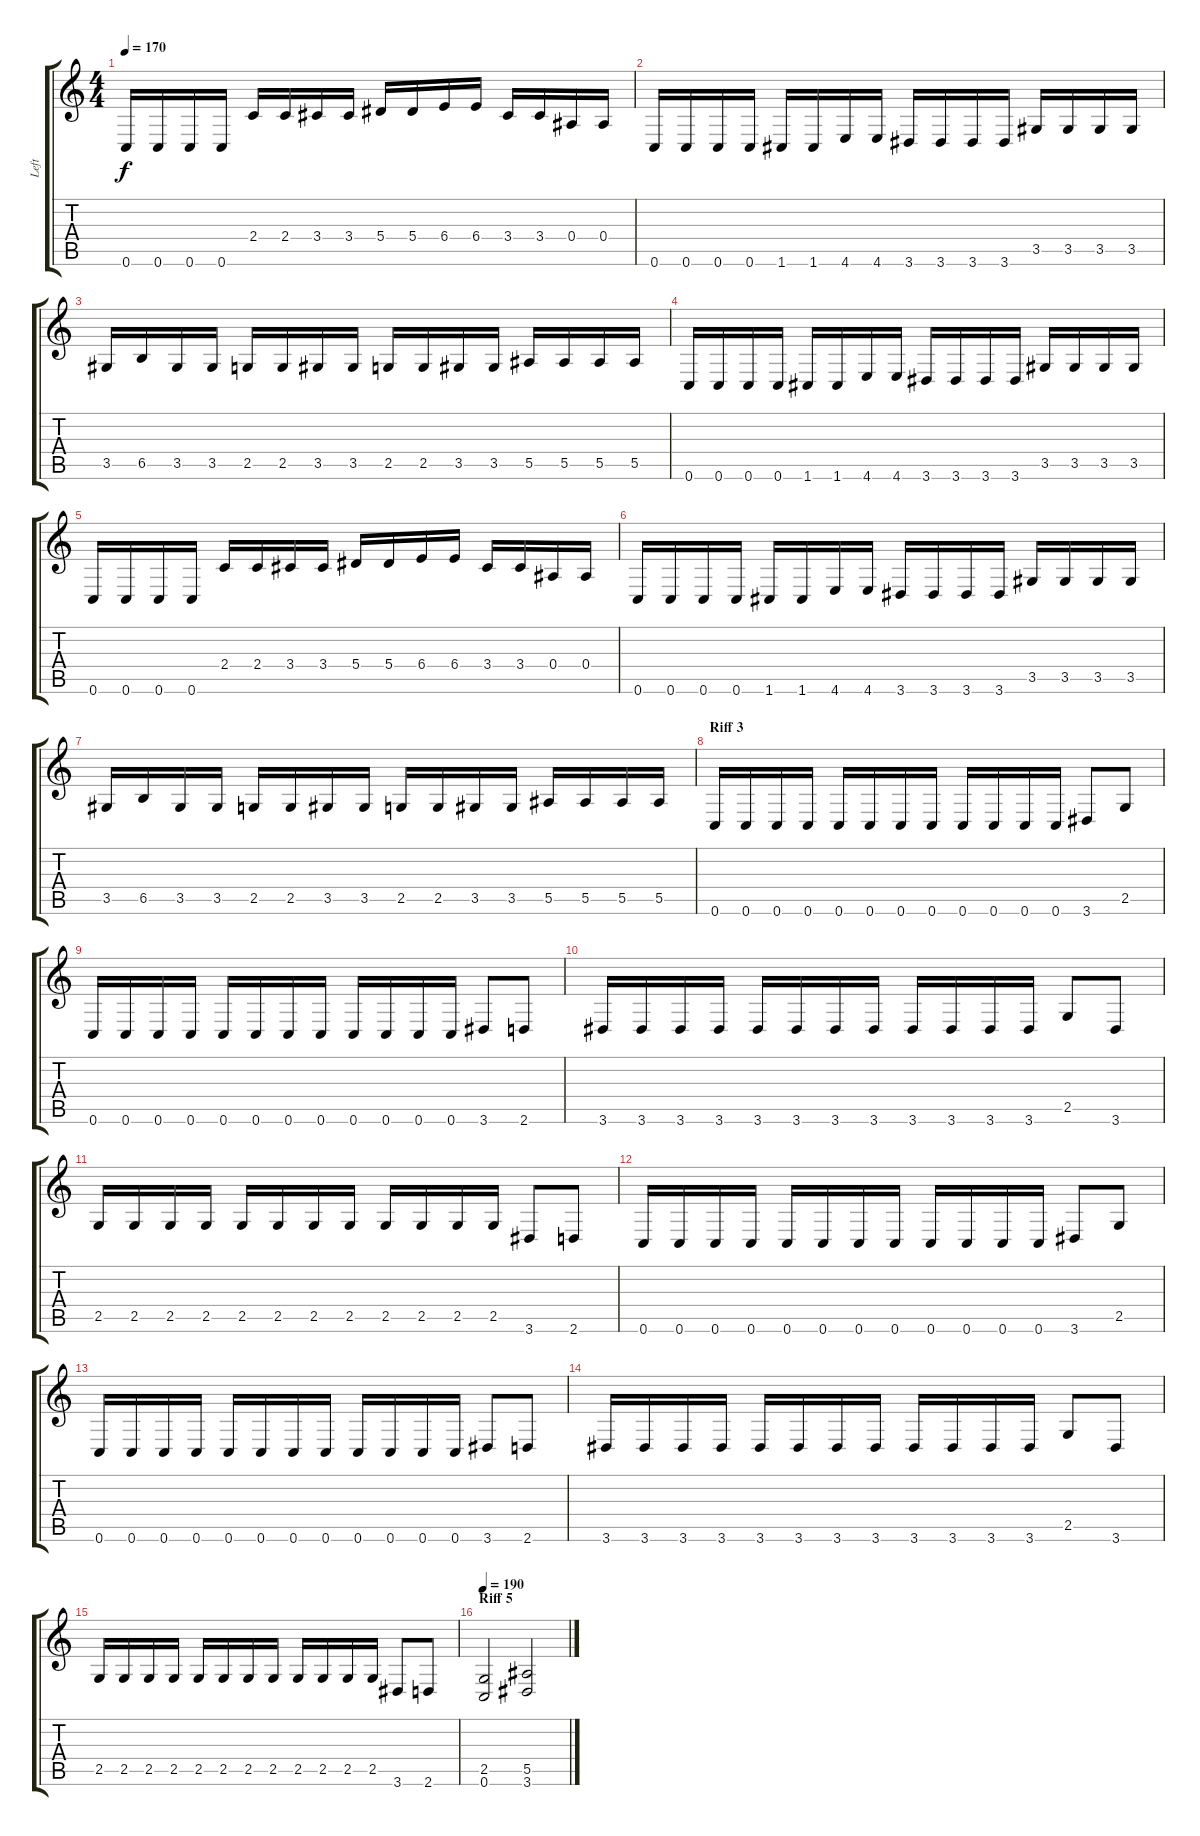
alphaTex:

\track ("Left" "Left") {instrument distortionguitar}
\staff {score tabs}
\tuning (C4 G3 Eb3 Bb2 F2 C2) {hide}
\ts (4 4)
\tempo 170
\clef g2
\ks c
0.6.16{dy f} 0.6.16 0.6.16 0.6.16 2.4.16 2.4.16 3.4.16 3.4.16 5.4.16 5.4.16 6.4.16 6.4.16 3.4.16 3.4.16 0.4.16 0.4.16 |
0.6.16 0.6.16 0.6.16 0.6.16 1.6.16 1.6.16 4.6.16 4.6.16 3.6.16 3.6.16 3.6.16 3.6.16 3.5.16 3.5.16 3.5.16 3.5.16 |
3.5.16 6.5.16 3.5.16 3.5.16 2.5.16 2.5.16 3.5.16 3.5.16 2.5.16 2.5.16 3.5.16 3.5.16 5.5.16 5.5.16 5.5.16 5.5.16 |
0.6.16 0.6.16 0.6.16 0.6.16 1.6.16 1.6.16 4.6.16 4.6.16 3.6.16 3.6.16 3.6.16 3.6.16 3.5.16 3.5.16 3.5.16 3.5.16 |
0.6.16 0.6.16 0.6.16 0.6.16 2.4.16 2.4.16 3.4.16 3.4.16 5.4.16 5.4.16 6.4.16 6.4.16 3.4.16 3.4.16 0.4.16 0.4.16 |
0.6.16 0.6.16 0.6.16 0.6.16 1.6.16 1.6.16 4.6.16 4.6.16 3.6.16 3.6.16 3.6.16 3.6.16 3.5.16 3.5.16 3.5.16 3.5.16 |
3.5.16 6.5.16 3.5.16 3.5.16 2.5.16 2.5.16 3.5.16 3.5.16 2.5.16 2.5.16 3.5.16 3.5.16 5.5.16 5.5.16 5.5.16 5.5.16 |
\section ("" "Riff 3")
0.6.16 0.6.16 0.6.16 0.6.16 0.6.16 0.6.16 0.6.16 0.6.16 0.6.16 0.6.16 0.6.16 0.6.16 3.6.8 2.5.8 |
0.6.16 0.6.16 0.6.16 0.6.16 0.6.16 0.6.16 0.6.16 0.6.16 0.6.16 0.6.16 0.6.16 0.6.16 3.6.8 2.6.8 |
3.6.16 3.6.16 3.6.16 3.6.16 3.6.16 3.6.16 3.6.16 3.6.16 3.6.16 3.6.16 3.6.16 3.6.16 2.5.8 3.6.8 |
2.5.16 2.5.16 2.5.16 2.5.16 2.5.16 2.5.16 2.5.16 2.5.16 2.5.16 2.5.16 2.5.16 2.5.16 3.6.8 2.6.8 |
0.6.16 0.6.16 0.6.16 0.6.16 0.6.16 0.6.16 0.6.16 0.6.16 0.6.16 0.6.16 0.6.16 0.6.16 3.6.8 2.5.8 |
0.6.16 0.6.16 0.6.16 0.6.16 0.6.16 0.6.16 0.6.16 0.6.16 0.6.16 0.6.16 0.6.16 0.6.16 3.6.8 2.6.8 |
3.6.16 3.6.16 3.6.16 3.6.16 3.6.16 3.6.16 3.6.16 3.6.16 3.6.16 3.6.16 3.6.16 3.6.16 2.5.8 3.6.8 |
2.5.16 2.5.16 2.5.16 2.5.16 2.5.16 2.5.16 2.5.16 2.5.16 2.5.16 2.5.16 2.5.16 2.5.16 3.6.8 2.6.8 |
\section ("" "Riff 5")
\tempo 190
(2.5 0.6).2 (5.5 3.6).2
